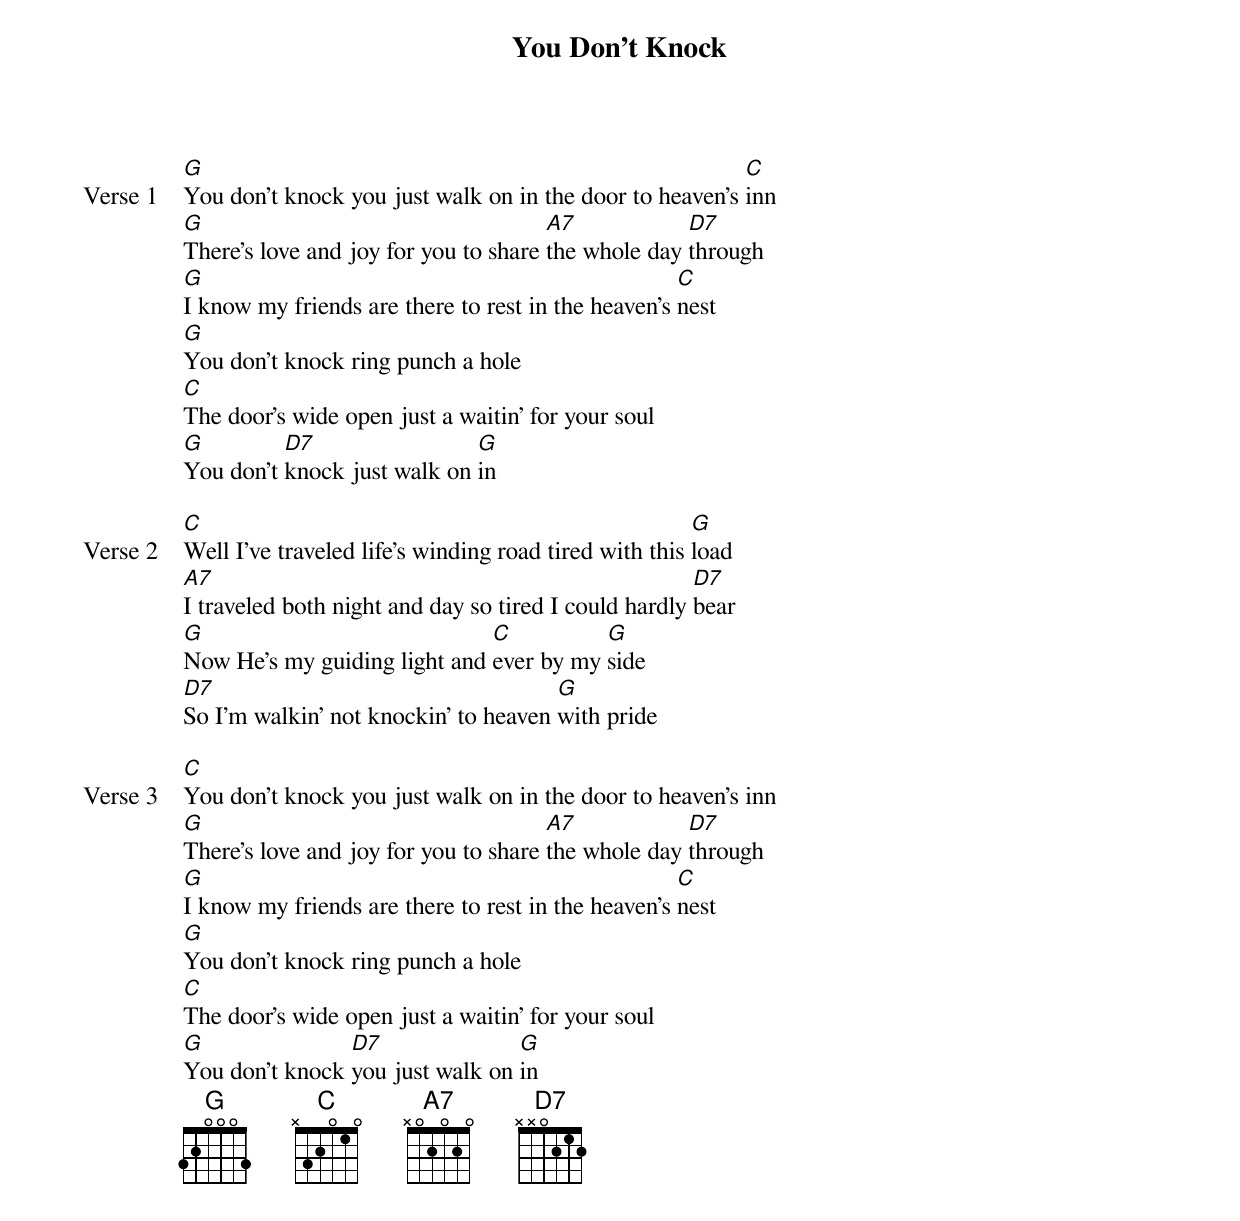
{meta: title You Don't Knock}
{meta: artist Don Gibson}
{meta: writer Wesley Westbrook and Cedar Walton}

{start_of_verse: Verse 1}
[G]You don't knock you just walk on in the door to heaven's [C]inn
[G]There's love and joy for you to share [A7]the whole day [D7]through
[G]I know my friends are there to rest in the heaven's [C]nest
[G]You don't knock ring punch a hole
[C]The door's wide open just a waitin' for your soul
[G]You don't [D7]knock just walk on [G]in
{end_of_verse}

{start_of_verse: Verse 2}
[C]Well I've traveled life's winding road tired with this [G]load
[A7]I traveled both night and day so tired I could hardly [D7]bear
[G]Now He's my guiding light and [C]ever by my [G]side
[D7]So I'm walkin' not knockin' to heaven [G]with pride
{end_of_verse}

{start_of_verse: Verse 3}
[C]You don't knock you just walk on in the door to heaven's inn
[G]There's love and joy for you to share [A7]the whole day [D7]through
[G]I know my friends are there to rest in the heaven's [C]nest
[G]You don't knock ring punch a hole
[C]The door's wide open just a waitin' for your soul
[G]You don't knock [D7]you just walk on [G]in
{end_of_verse}
